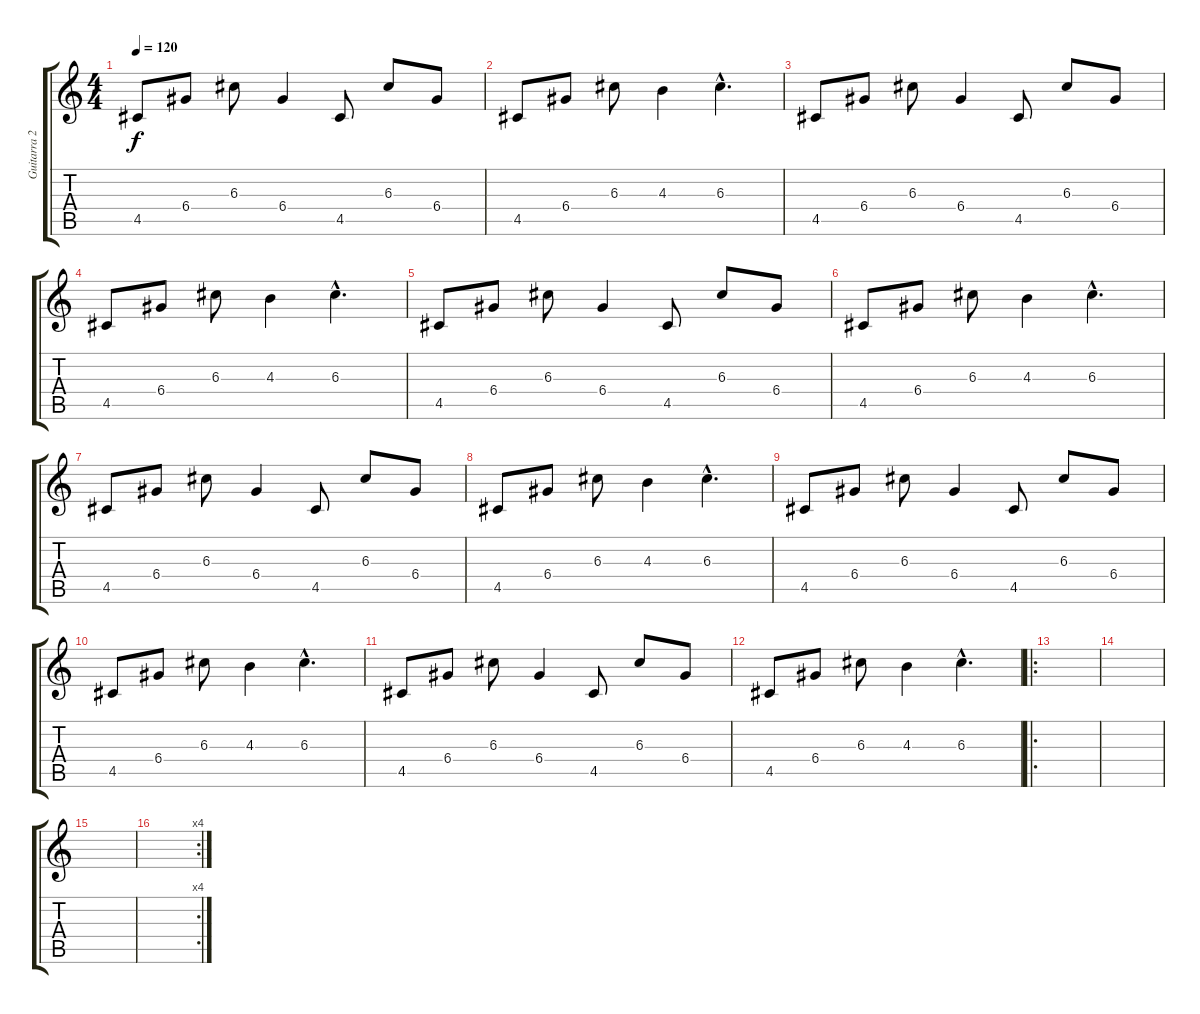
\track ("Guitarra 2" "Guitarra 2") {instrument acousticguitarsteel}
\staff {score tabs}
\tuning (E4 B3 G3 D3 A2 E2) {hide}
\ts (4 4)
\tempo 120
\clef g2
\ks c
4.5.8{dy f volume 12 instrument acousticguitarsteel} 6.4.8 6.3.8 6.4.4 4.5.8 6.3.8 6.4.8 |
4.5.8 6.4.8{instrument acousticguitarsteel} 6.3.8 4.3.4 6.3{hac}.4{d} |
4.5.8{volume 12 instrument acousticguitarsteel} 6.4.8 6.3.8 6.4.4 4.5.8 6.3.8 6.4.8 |
4.5.8 6.4.8{instrument acousticguitarsteel} 6.3.8 4.3.4 6.3{hac}.4{d} |
4.5.8{volume 12 instrument acousticguitarsteel} 6.4.8 6.3.8 6.4.4 4.5.8 6.3.8 6.4.8 |
4.5.8 6.4.8 6.3.8 4.3.4{instrument acousticguitarsteel} 6.3{hac}.4{d} |
4.5.8{volume 12 instrument acousticguitarsteel} 6.4.8 6.3.8 6.4.4 4.5.8 6.3.8 6.4.8 |
4.5.8 6.4.8{instrument acousticguitarsteel} 6.3.8 4.3.4 6.3{hac}.4{d} |
4.5.8{volume 12 instrument acousticguitarsteel} 6.4.8 6.3.8 6.4.4 4.5.8 6.3.8 6.4.8 |
4.5.8{instrument acousticguitarsteel} 6.4.8 6.3.8 4.3.4 6.3{hac}.4{d} |
4.5.8{volume 12 instrument acousticguitarsteel} 6.4.8 6.3.8 6.4.4 4.5.8 6.3.8 6.4.8 |
4.5.8{instrument acousticguitarsteel} 6.4.8 6.3.8 4.3.4 6.3{hac}.4{d} |
\ro
|
|
|
\rc 4
